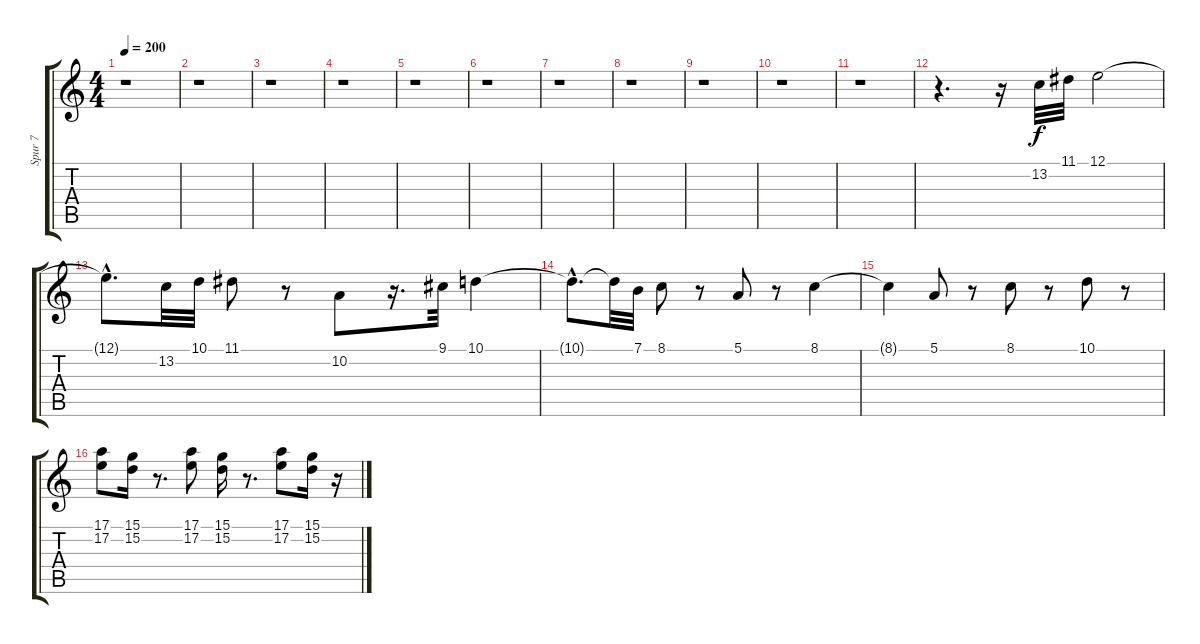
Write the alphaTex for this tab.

\track ("Spur 7" "Spur 7") {instrument pad6metallic}
\staff {score tabs}
\tuning (E4 B3 G3 D3 A2 E2) {hide}
\ts (4 4)
\tempo 200
\clef g2
\ks c
r.1{dy f} |
r.1 |
r.1 |
r.1 |
r.1 |
r.1 |
r.1 |
r.1 |
r.1 |
r.1 |
r.1 |
r.4{d} r.16 13.2.32 11.1.32 12.1.2 |
12.1{hac t}.8{d} 13.2.32 10.1.32 11.1.8 r.8 10.2.8 r.16{d} 9.1.32 10.1.4 |
10.1{hac t}.8{d} 10.1{t}.32 7.1.32 8.1.8 r.8 5.1.8 r.8 8.1.4 |
8.1{t}.4 5.1.8 r.8 8.1.8 r.8 10.1.8 r.8 |
(17.1 17.2).8 (15.1 15.2).16 r.8{d} (17.1 17.2).8 (15.1 15.2).16 r.8{d} (17.1 17.2).8 (15.1 15.2).16 r.16
